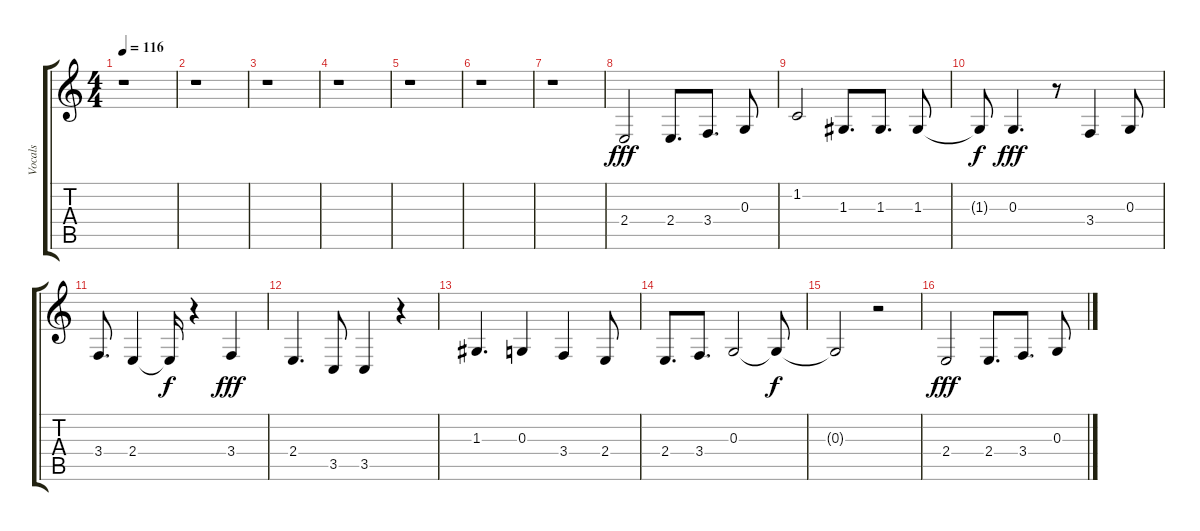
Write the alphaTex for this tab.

\track ("Vocals" "Vocals") {instrument voiceoohs}
\staff {score tabs}
\tuning (E4 B3 G3 D3 A2 E2) {hide}
\ts (4 4)
\tempo 116
\clef g2
\ks c
r.1{dy fff} |
r.1 |
r.1 |
r.1 |
r.1 |
r.1 |
r.1 |
2.4.2 2.4.8{d} 3.4.8{d} 0.3.8 |
1.2.2 1.3.8{d} 1.3.8{d} 1.3.8 |
1.3{t}.8{dy f} 0.3.4{d dy fff} r.8 3.4.4 0.3.8 |
3.4.8{d} 2.4.4 2.4{t}.16{dy f} r.4 3.4.4{dy fff} |
2.4.4{d} 3.5.8 3.5.4 r.4 |
1.3.4{d} 0.3.4 3.4.4 2.4.8 |
2.4.8{d} 3.4.8{d} 0.3.2 0.3{t}.8{dy f} |
0.3{t}.2 r.2 |
2.4.2{dy fff} 2.4.8{d} 3.4.8{d} 0.3.8
